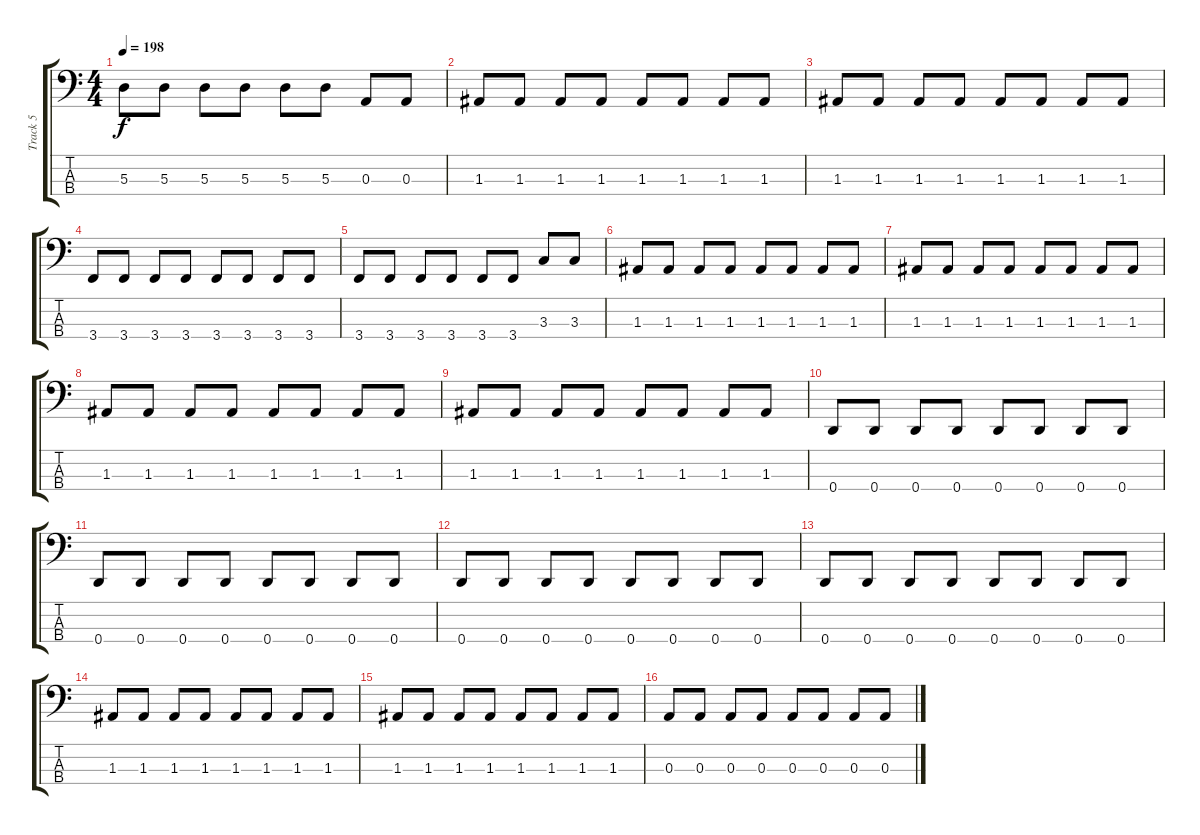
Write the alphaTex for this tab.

\track ("Track 5" "Track 5") {instrument electricbassfinger}
\staff {score tabs}
\tuning (G2 D2 A1 D1) {hide}
\ts (4 4)
\tempo 198
\clef f4
\ks c
5.3.8{dy f} 5.3.8 5.3.8 5.3.8 5.3.8 5.3.8 0.3.8 0.3.8 |
1.3.8 1.3.8 1.3.8 1.3.8 1.3.8 1.3.8 1.3.8 1.3.8 |
1.3.8 1.3.8 1.3.8 1.3.8 1.3.8 1.3.8 1.3.8 1.3.8 |
3.4.8 3.4.8 3.4.8 3.4.8 3.4.8 3.4.8 3.4.8 3.4.8 |
3.4.8 3.4.8 3.4.8 3.4.8 3.4.8 3.4.8 3.3.8 3.3.8 |
1.3.8 1.3.8 1.3.8 1.3.8 1.3.8 1.3.8 1.3.8 1.3.8 |
1.3.8 1.3.8 1.3.8 1.3.8 1.3.8 1.3.8 1.3.8 1.3.8 |
1.3.8 1.3.8 1.3.8 1.3.8 1.3.8 1.3.8 1.3.8 1.3.8 |
1.3.8 1.3.8 1.3.8 1.3.8 1.3.8 1.3.8 1.3.8 1.3.8 |
0.4.8 0.4.8 0.4.8 0.4.8 0.4.8 0.4.8 0.4.8 0.4.8 |
0.4.8 0.4.8 0.4.8 0.4.8 0.4.8 0.4.8 0.4.8 0.4.8 |
0.4.8 0.4.8 0.4.8 0.4.8 0.4.8 0.4.8 0.4.8 0.4.8 |
0.4.8 0.4.8 0.4.8 0.4.8 0.4.8 0.4.8 0.4.8 0.4.8 |
1.3.8 1.3.8 1.3.8 1.3.8 1.3.8 1.3.8 1.3.8 1.3.8 |
1.3.8 1.3.8 1.3.8 1.3.8 1.3.8 1.3.8 1.3.8 1.3.8 |
0.3.8 0.3.8 0.3.8 0.3.8 0.3.8 0.3.8 0.3.8 0.3.8
